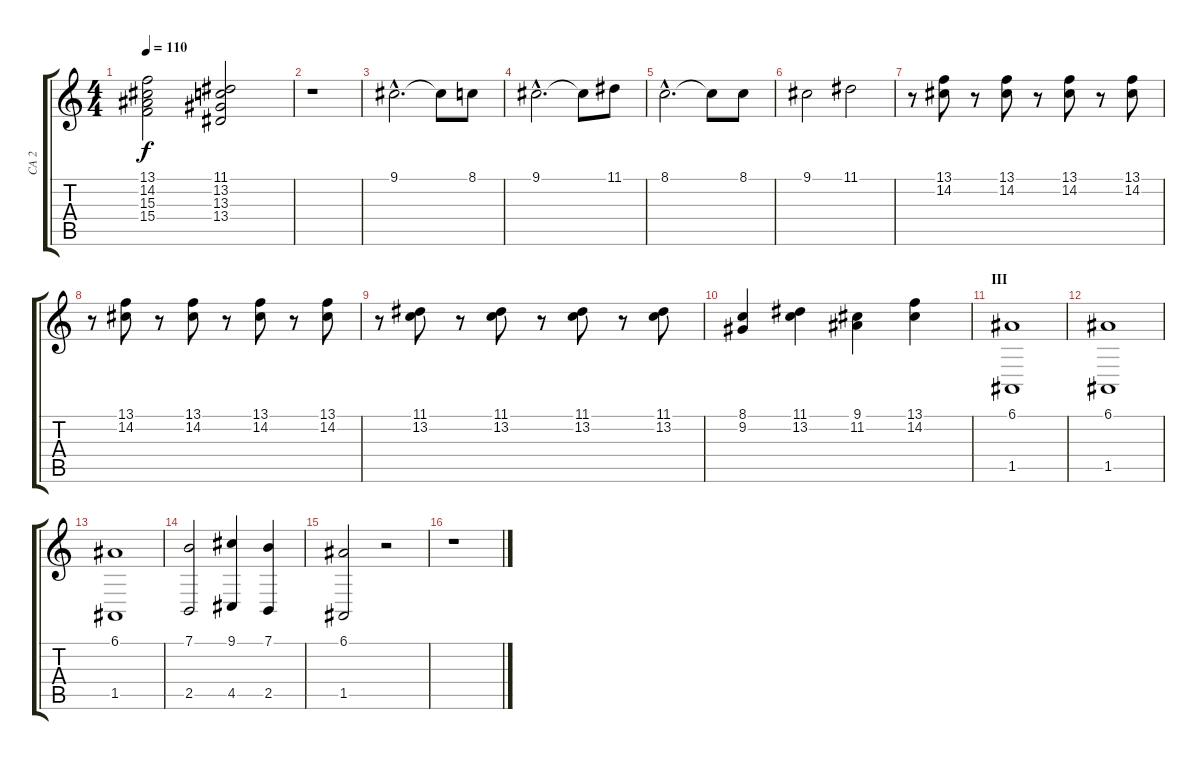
\track ("CA 2" "CA 2") {instrument choiraahs}
\staff {score tabs}
\tuning (E4 B3 G3 D3 A2 E2) {hide}
\ts (4 4)
\tempo 110
\clef g2
\ks c
(13.1 14.2 15.3 15.4).2{dy f} (11.1 13.2 13.3 13.4).2 |
\section ("" "")
r.1 |
9.1{hac}.2{d volume 9 instrument choiraahs} 9.1{t}.8 8.1.8 |
9.1{hac}.2{d} 9.1{t}.8 11.1.8 |
8.1{hac}.2{d} 8.1{t}.8 8.1.8 |
9.1.2 11.1.2 |
r.8 (13.1 14.2).8 r.8 (13.1 14.2).8 r.8 (13.1 14.2).8 r.8 (13.1 14.2).8 |
r.8 (13.1 14.2).8 r.8 (13.1 14.2).8 r.8 (13.1 14.2).8 r.8 (13.1 14.2).8 |
r.8 (11.1 13.2).8 r.8 (11.1 13.2).8 r.8 (11.1 13.2).8 r.8 (11.1 13.2).8 |
(8.1 9.2).4 (11.1 13.2).4 (9.1 11.2).4 (13.1 14.2).4 |
\section ("" "III")
(6.1 1.5).1{volume 13 instrument tubularbells} |
(6.1 1.5).1 |
(6.1 1.5).1 |
(7.1 2.5).2 (9.1 4.5).4 (7.1 2.5).4 |
\section ("" "")
(6.1 1.5).2 r.2 |
r.1
